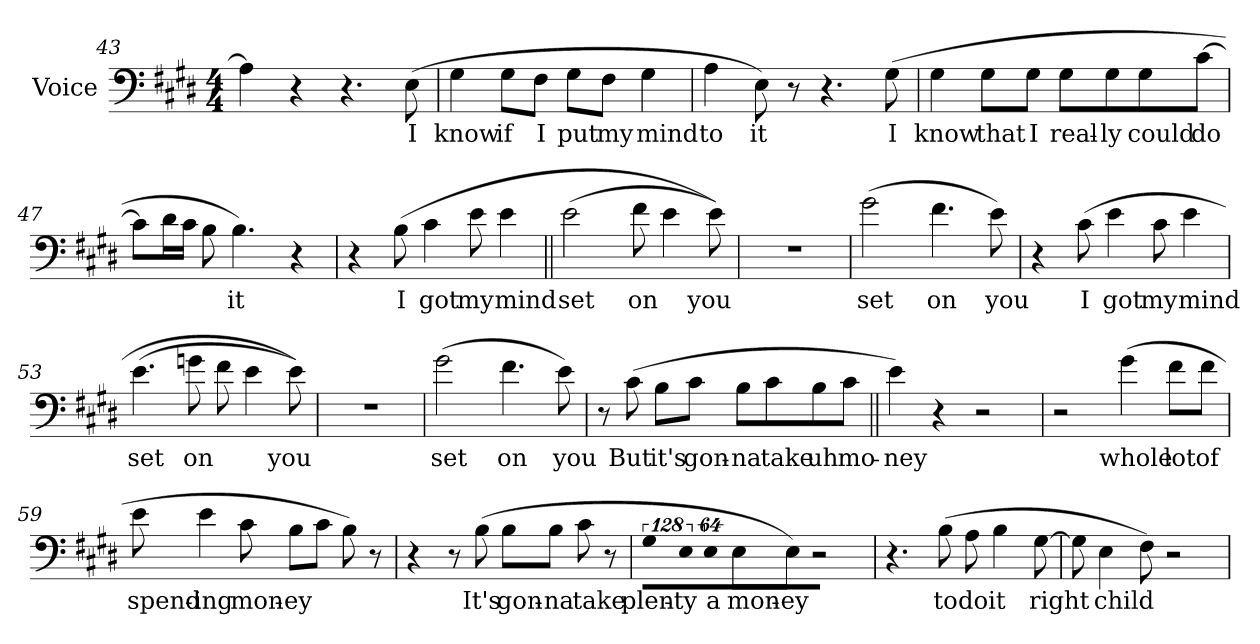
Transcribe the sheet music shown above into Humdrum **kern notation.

**kern	**text
*part1	*part1
*staff1	*staff1
*I"Voice	*
*I'Voice	*
!!LO:PB:g=z
*clefF4	*
*k[f#c#g#d#]	*
*E:	*
*M4/4	*
=43	=43
4Ai\]	.
4r	.
4.r	.
!	!LO:LY:b:color=#000000
(8Ei\	I
=44	=44
!	!LO:LY:b:color=#000000
4G#i\	know
!	!LO:LY:b:color=#000000
8G#i\L	if
!	!LO:LY:b:color=#000000
8F#i\J	I
!	!LO:LY:b:color=#000000
8G#i\L	put
!	!LO:LY:b:color=#000000
8F#i\J	my
!	!LO:LY:b:color=#000000
4G#i\	mind
=45	=45
!	!LO:LY:b:color=#000000
4Ai\	to
!	!LO:LY:b:color=#000000
8Ei\)	it
8r	.
4.r	.
!	!LO:LY:b:color=#000000
(8G#i\	I
=46	=46
!	!LO:LY:b:color=#000000
4G#i\	know
!	!LO:LY:b:color=#000000
8G#i\L	that
!	!LO:LY:b:color=#000000
8G#i\J	I
!	!LO:LY:b:color=#000000
8G#i\L	real-
!	!LO:LY:b:color=#000000
8G#i\	-ly
!	!LO:LY:b:color=#000000
8G#i\	could
!	!LO:LY:b:color=#000000
[8c#i\J	do
!!LO:LB:g=z
=47	=47
8c#i\L]	.
16d#i\L	.
16c#i\JJ	.
8Bi\	.
!	!LO:LY:b:color=#000000
4.Bi\)	it
4r	.
=48	=48
4r	.
!	!LO:LY:b:color=#000000
(8Bi\	I
!	!LO:LY:b:color=#000000
4c#i\	got
!	!LO:LY:b:color=#000000
8ei\	my
!	!LO:LY:b:color=#000000
4ei\	mind
=49||	=49||
!	!LO:LY:b:color=#000000
(2ei\	set
!	!LO:LY:b:color=#000000
8f#i\	on
4ei\	.
!	!LO:LY:b:color=#000000
8ei\))	you
=50	=50
1r	.
=51	=51
!	!LO:LY:b:color=#000000
(2g#i\	set
!	!LO:LY:b:color=#000000
4.f#i\	on
!	!LO:LY:b:color=#000000
8ei\)	you
!!LO:LB:g=z
=52	=52
4r	.
!	!LO:LY:b:color=#000000
(8c#i\	I
!	!LO:LY:b:color=#000000
4ei\	got
!	!LO:LY:b:color=#000000
8c#i\	my
!	!LO:LY:b:color=#000000
4ei\	mind
=53	=53
!	!LO:LY:b:color=#000000
(4.ei\	set
!	!LO:LY:b:color=#000000
8gni\	on
8f#i\	.
4ei\	.
!	!LO:LY:b:color=#000000
8ei\))	you
=54	=54
1r	.
=55	=55
!	!LO:LY:b:color=#000000
(2g#i\	set
!	!LO:LY:b:color=#000000
4.f#i\	on
!	!LO:LY:b:color=#000000
8ei\)	you
=56	=56
8r	.
!	!LO:LY:b:color=#000000
(8c#i\	But
!	!LO:LY:b:color=#000000
8Bi\L	it's
!	!LO:LY:b:color=#000000
8c#i\J	gon-
!	!LO:LY:b:color=#000000
8Bi\L	-na
!	!LO:LY:b:color=#000000
8c#i\	take
!	!LO:LY:b:color=#000000
8Bi\	uh
!	!LO:LY:b:color=#000000
8c#i\J	mo-
!!LO:LB:g=z
=57||	=57||
!	!LO:LY:b:color=#000000
4ei\)	-ney
4r	.
2r	.
=58	=58
2r	.
!	!LO:LY:b:color=#000000
(4g#i\	whole
!	!LO:LY:b:color=#000000
8f#i\L	lot
!	!LO:LY:b:color=#000000
8f#i\J	of
=59	=59
!	!LO:LY:b:color=#000000
8ei\	spend-
!	!LO:LY:b:color=#000000
4ei\	-ing
!	!LO:LY:b:color=#000000
8c#i\	mon-
!	!LO:LY:b:color=#000000
8Bi\L	-ey
8c#i\J	.
8Bi\)	.
8r	.
=60	=60
4r	.
8r	.
!	!LO:LY:b:color=#000000
(8Bi\	It's
!	!LO:LY:b:color=#000000
8Bi\L	gon-
!	!LO:LY:b:color=#000000
8Bi\J	-na
!	!LO:LY:b:color=#000000
8c#i\	take
8r	.
!!LO:LB:g=z
=61	=61
!LO:N:vis=8	!
!	!LO:LY:b:color=#000000
1024%85G#i\L	plen-
!LO:N:vis=8	!
!	!LO:LY:b:color=#000000
1024%85Ei\	-ty
!LO:N:vis=8	!
!	!LO:LY:b:color=#000000
512%43Ei\J	a
!	!LO:LY:b:color=#000000
8Ei\L	mon-
!	!LO:LY:b:color=#000000
8Ei\J)	-ey
2r	.
=62	=62
4.r	.
!	!LO:LY:b:color=#000000
(8Bi\	to
!	!LO:LY:b:color=#000000
8Ai\	do
!	!LO:LY:b:color=#000000
4Bi\	it
!	!LO:LY:b:color=#000000
[8G#i\	right
=63	=63
8G#i\]	.
!	!LO:LY:b:color=#000000
4Ei\	child
8F#i\)	.
2r	.
=	=
*-	*-
